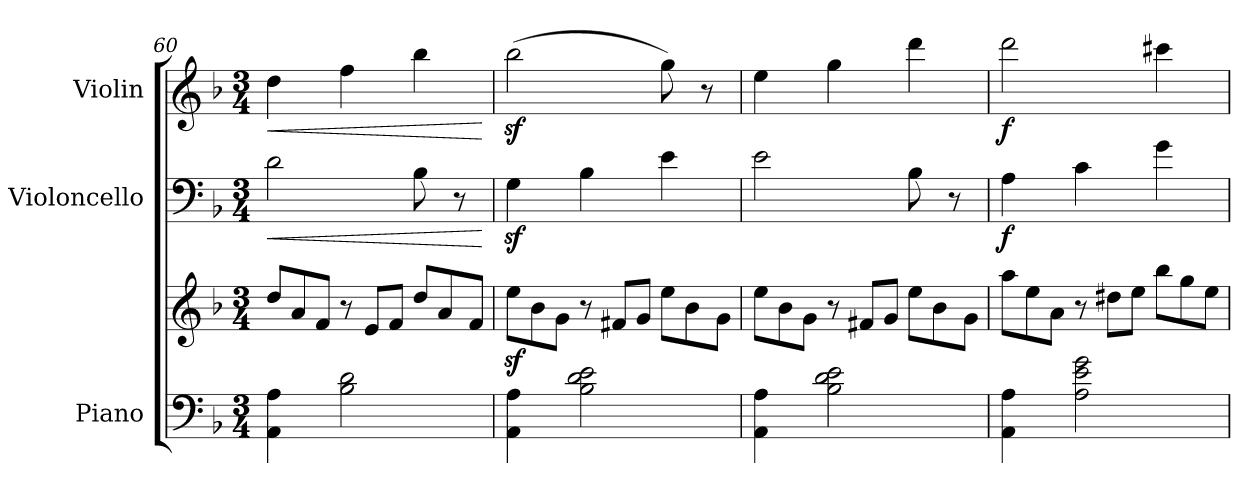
**kern	**kern	**kern	**dynam	**kern	**dynam
*part3	*part3	*part2	*part2	*part1	*part1
*staff4	*staff3	*staff2	*staff2	*staff1	*staff1
*I"Piano	*	*I"Violoncello	*	*I"Violin	*
*I'Pno	*	*I'Vc	*	*I'Vln	*
*clefF4	*clefG2	*clefF4	*	*clefG2	*
*k[b-]	*k[b-]	*k[b-]	*	*k[b-]	*
*M3/4	*M3/4	*M3/4	*	*M3/4	*
*	*Xtuplet	*	*	*	*
=60	=60	=60	=60	=60	=60
!	!	!	!LO:HP:b	!	!LO:HP:b
4AA\ 4A\	12dd/L	2d\	<	4dd\	<
.	12a/	.	.	.	.
.	12f/J	.	.	.	.
2B-\ 2d\	12r	.	.	4ff\	.
.	12e/L	.	.	.	.
.	12f/J	.	.	.	.
.	12dd/L	8B-\	.	4bb-\	.
.	12a/	.	.	.	.
.	.	8r	.	.	.
.	12f/J	.	.	.	.
.	.	.	[	.	[
!!LO:LB:g=z
=61	=61	=61	=61	=61	=61
4AA\ 4A\	12eez<\L	4Gz<\	.	(>2bb-z<\	.
.	12b-\	.	.	.	.
.	12g\J	.	.	.	.
2B-\ 2d\ 2e\	12r	4B-\	.	.	.
.	12f#X/L	.	.	.	.
.	12g/J	.	.	.	.
.	12ee\L	4e\	.	8gg\)	.
.	12b-\	.	.	.	.
.	.	.	.	8r	.
.	12g\J	.	.	.	.
=62	=62	=62	=62	=62	=62
4AA\ 4A\	12ee\L	2e\	.	4ee\	.
.	12b-\	.	.	.	.
.	12g\J	.	.	.	.
2B-\ 2d\ 2e\	12r	.	.	4gg\	.
.	12f#X/L	.	.	.	.
.	12g/J	.	.	.	.
.	12ee\L	8B-\	.	4ddd\	.
.	12b-\	.	.	.	.
.	.	8r	.	.	.
.	12g\J	.	.	.	.
=63	=63	=63	=63	=63	=63
!	!	!	!LO:DY:b	!	!LO:DY:b
4AA\ 4A\	12aa\L	4A\	f	2ddd\	f
.	12ee\	.	.	.	.
.	12a\J	.	.	.	.
2A\ 2e\ 2g\	12r	4c\	.	.	.
.	12dd#X\L	.	.	.	.
.	12ee\J	.	.	.	.
.	12bb-\L	4g\	.	4ccc#X\	.
.	12gg\	.	.	.	.
.	12ee\J	.	.	.	.
=	=	=	=	=	=
*-	*-	*-	*-	*-	*-
